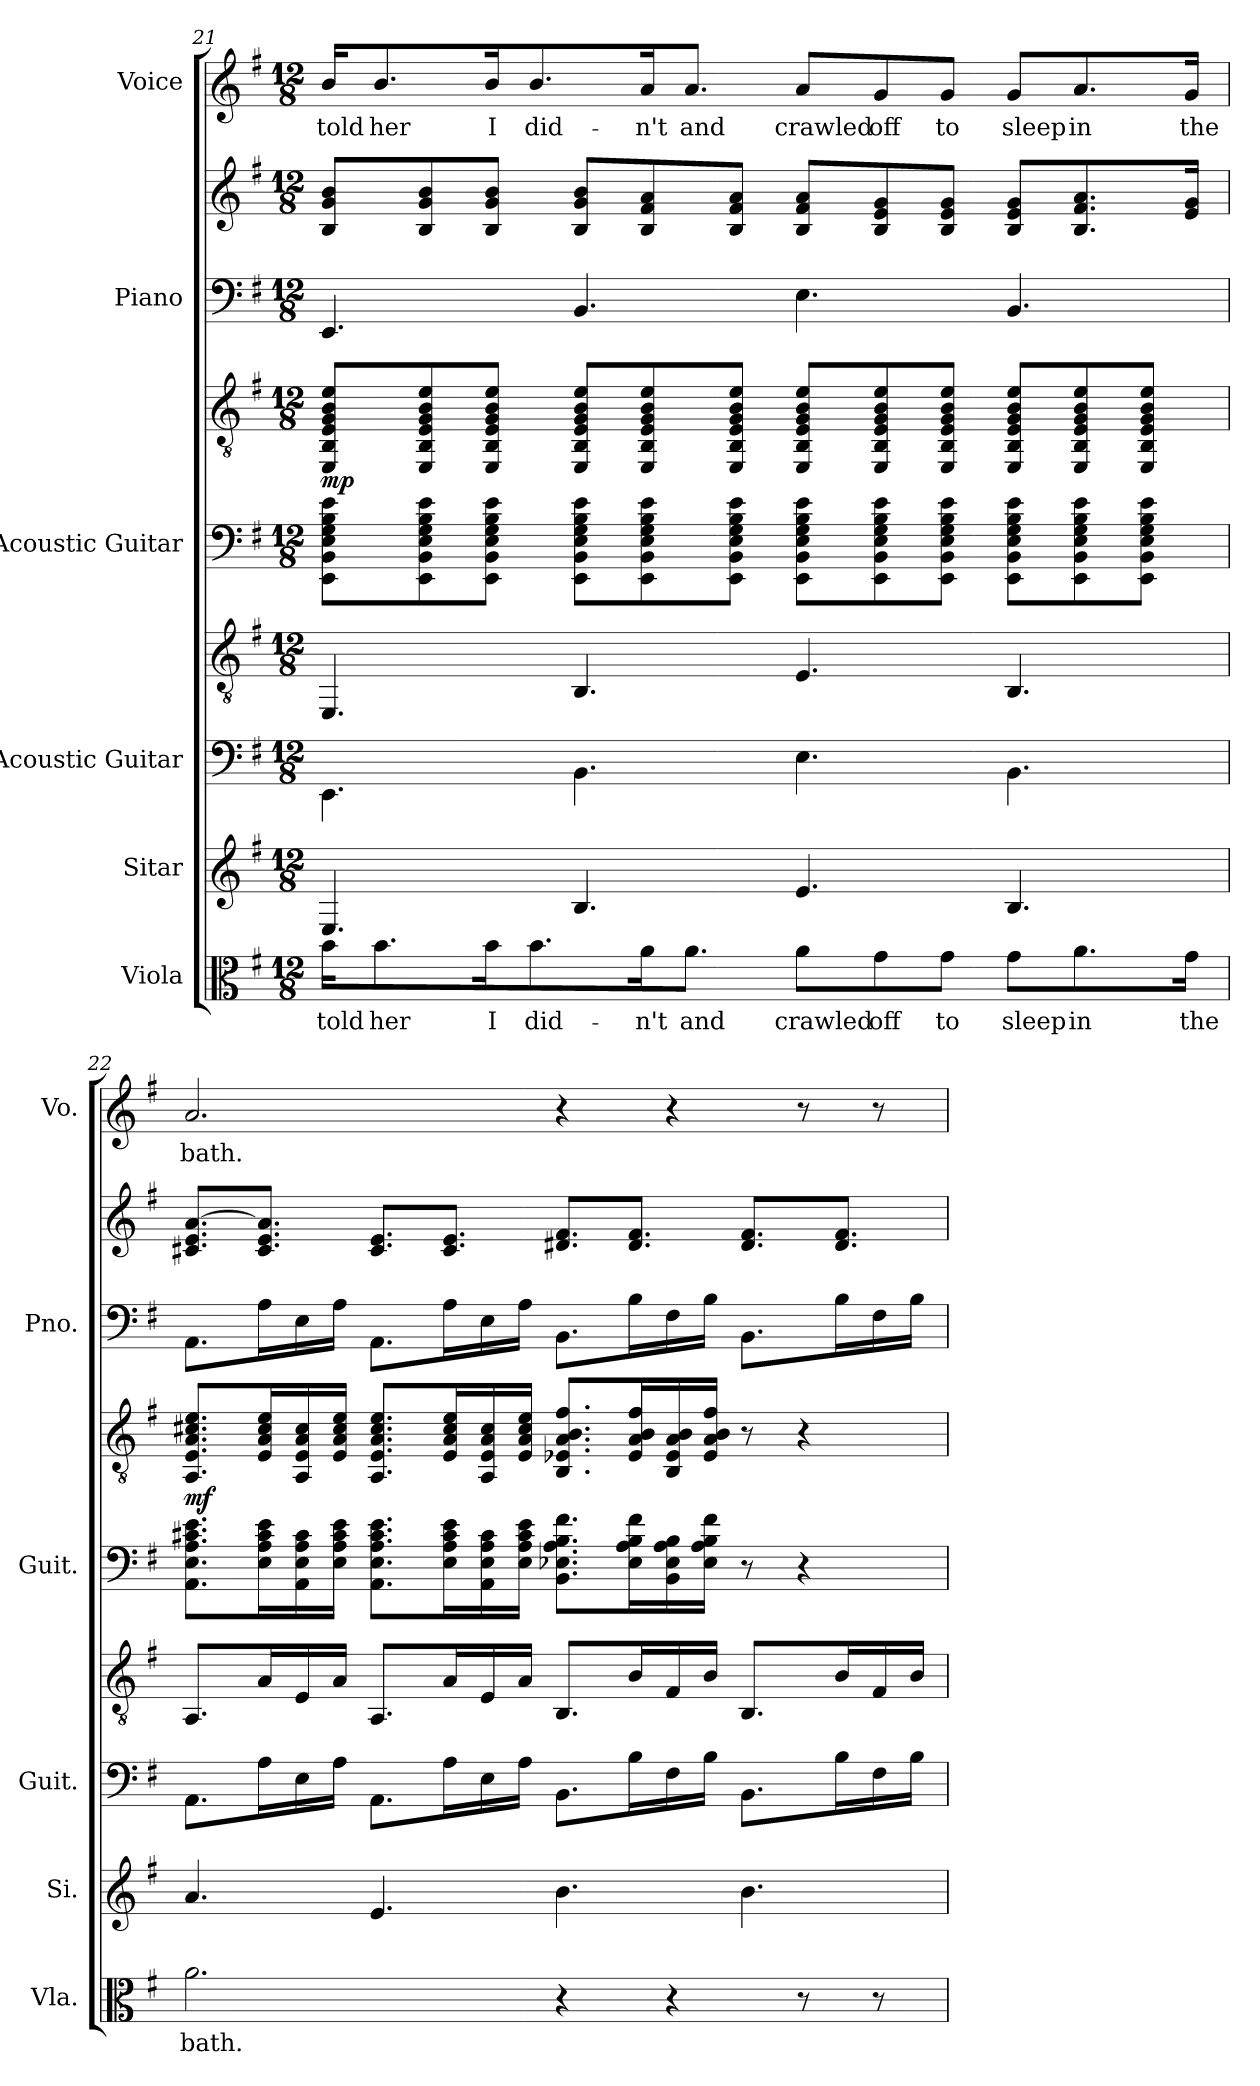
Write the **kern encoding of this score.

**kern	**text	**kern	**kern	**kern	**kern	**kern	**dynam	**kern	**kern	**kern	**text
*part6	*part6	*part5	*part4	*part4	*part3	*part3	*part3	*part2	*part2	*part1	*part1
*staff9	*staff9	*staff8	*staff7	*staff6	*staff5	*staff4	*staff4/5	*staff3	*staff2	*staff1	*staff1
*I"Viola	*	*I"Sitar	*I"Acoustic Guitar	*	*I"Acoustic Guitar	*	*	*I"Piano	*	*I"Voice	*
*I'Vla.	*	*I'Si.	*I'Guit.	*	*I'Guit.	*	*	*I'Pno.	*	*I'Vo.	*
*clefC3	*	*clefG2	*	*clefGv2	*	*clefGv2	*	*clefF4	*clefG2	*clefG2	*
*k[f#]	*	*k[f#]	*k[f#]	*k[f#]	*k[f#]	*k[f#]	*	*k[f#]	*k[f#]	*k[f#]	*
*M12/8	*	*M12/8	*M12/8	*M12/8	*M12/8	*M12/8	*	*M12/8	*M12/8	*M12/8	*
=21	=21	=21	=21	=21	=21	=21	=21	=21	=21	=21	=21
!	!	!	!	!	!	!	!LO:DY:b	!	!	!	!
16b\KL	told	4.E/	4.EE\	4.EE/	8EE\ 8BB\ 8E\ 8G\ 8B\ 8e\L	8EE/ 8BB/ 8E/ 8G/ 8B/ 8e/L	mp	4.EE/	8B/ 8g/ 8b/L	16b/KL	told
8.b\	her	.	.	.	.	.	.	.	.	8.b/	her
.	.	.	.	.	8EE\ 8BB\ 8E\ 8G\ 8B\ 8e\	8EE/ 8BB/ 8E/ 8G/ 8B/ 8e/	.	.	8B/ 8g/ 8b/	.	.
16b\K	I	.	.	.	8EE\ 8BB\ 8E\ 8G\ 8B\ 8e\J	8EE/ 8BB/ 8E/ 8G/ 8B/ 8e/J	.	.	8B/ 8g/ 8b/J	16b/K	I
8.b\	did-	.	.	.	.	.	.	.	.	8.b/	did-
.	.	4.B/	4.BB\	4.BB/	8EE\ 8BB\ 8E\ 8G\ 8B\ 8e\L	8EE/ 8BB/ 8E/ 8G/ 8B/ 8e/L	.	4.BB/	8B/ 8g/ 8b/L	.	.
16a\K	-n't	.	.	.	8EE\ 8BB\ 8E\ 8G\ 8B\ 8e\	8EE/ 8BB/ 8E/ 8G/ 8B/ 8e/	.	.	8B/ 8f#/ 8a/	16a/K	-n't
8.a\J	and	.	.	.	.	.	.	.	.	8.a/J	and
.	.	.	.	.	8EE\ 8BB\ 8E\ 8G\ 8B\ 8e\J	8EE/ 8BB/ 8E/ 8G/ 8B/ 8e/J	.	.	8B/ 8f#/ 8a/J	.	.
8a\L	crawled	4.e/	4.E\	4.E/	8EE\ 8BB\ 8E\ 8G\ 8B\ 8e\L	8EE/ 8BB/ 8E/ 8G/ 8B/ 8e/L	.	4.E\	8B/ 8f#/ 8a/L	8a/L	crawled
8g\	off	.	.	.	8EE\ 8BB\ 8E\ 8G\ 8B\ 8e\	8EE/ 8BB/ 8E/ 8G/ 8B/ 8e/	.	.	8B/ 8e/ 8g/	8g/	off
8g\J	to	.	.	.	8EE\ 8BB\ 8E\ 8G\ 8B\ 8e\J	8EE/ 8BB/ 8E/ 8G/ 8B/ 8e/J	.	.	8B/ 8e/ 8g/J	8g/J	to
8g\L	sleep	4.B/	4.BB\	4.BB/	8EE\ 8BB\ 8E\ 8G\ 8B\ 8e\L	8EE/ 8BB/ 8E/ 8G/ 8B/ 8e/L	.	4.BB/	8B/ 8e/ 8g/L	8g/L	sleep
8.a\	in	.	.	.	8EE\ 8BB\ 8E\ 8G\ 8B\ 8e\	8EE/ 8BB/ 8E/ 8G/ 8B/ 8e/	.	.	8.B/ 8.f#/ 8.a/	8.a/	in
.	.	.	.	.	8EE\ 8BB\ 8E\ 8G\ 8B\ 8e\J	8EE/ 8BB/ 8E/ 8G/ 8B/ 8e/J	.	.	.	.	.
16g\Jk	the	.	.	.	.	.	.	.	16e/ 16g/Jk	16g/Jk	the
!!LO:PB:g=z
=22	=22	=22	=22	=22	=22	=22	=22	=22	=22	=22	=22
!	!	!	!	!	!	!	!LO:DY:b	!	!	!	!
2.a\	bath.	4.a/	8.AA\L	8.AA/L	8.AA\ 8.E\ 8.A\ 8.c#X\ 8.e\L	8.AA/ 8.E/ 8.A/ 8.c#X/ 8.e/L	mf	8.AA\L	8.c#X/ 8.e/ [8.a/L	2.a/	bath.
.	.	.	16A\L	16A/L	16E\ 16A\ 16c#\ 16e\L	16E/ 16A/ 16c#/ 16e/L	.	16A\L	8.c#/ 8.e/ 8.a/]J	.	.
.	.	.	16E\	16E/	16AA\ 16E\ 16A\ 16c#\	16AA/ 16E/ 16A/ 16c#/	.	16E\	.	.	.
.	.	.	16A\JJ	16A/JJ	16E\ 16A\ 16c#\ 16e\JJ	16E/ 16A/ 16c#/ 16e/JJ	.	16A\JJ	.	.	.
.	.	4.e/	8.AA\L	8.AA/L	8.AA\ 8.E\ 8.A\ 8.c#\ 8.e\L	8.AA/ 8.E/ 8.A/ 8.c#/ 8.e/L	.	8.AA\L	8.c#/ 8.e/L	.	.
.	.	.	16A\L	16A/L	16E\ 16A\ 16c#\ 16e\L	16E/ 16A/ 16c#/ 16e/L	.	16A\L	8.c#/ 8.e/J	.	.
.	.	.	16E\	16E/	16AA\ 16E\ 16A\ 16c#\	16AA/ 16E/ 16A/ 16c#/	.	16E\	.	.	.
.	.	.	16A\JJ	16A/JJ	16E\ 16A\ 16c#\ 16e\JJ	16E/ 16A/ 16c#/ 16e/JJ	.	16A\JJ	.	.	.
4r	.	4.b\	8.BB\L	8.BB/L	8.BB\ 8.E-X\ 8.A\ 8.B\ 8.f#\L	8.BB/ 8.E-X/ 8.A/ 8.B/ 8.f#/L	.	8.BB\L	8.d#X/ 8.f#/L	4r	.
.	.	.	16B\L	16B/L	16E-\ 16A\ 16B\ 16f#\L	16E-/ 16A/ 16B/ 16f#/L	.	16B\L	8.d#/ 8.f#/J	.	.
4r	.	.	16F#\	16F#/	16BB\ 16E-\ 16A\ 16B\	16BB/ 16E-/ 16A/ 16B/	.	16F#\	.	4r	.
.	.	.	16B\JJ	16B/JJ	16E-\ 16A\ 16B\ 16f#\JJ	16E-/ 16A/ 16B/ 16f#/JJ	.	16B\JJ	.	.	.
.	.	4.b\	8.BB\L	8.BB/L	8r	8r	.	8.BB\L	8.d#/ 8.f#/L	.	.
8r	.	.	.	.	4r	4r	.	.	.	8r	.
.	.	.	16B\L	16B/L	.	.	.	16B\L	8.d#/ 8.f#/J	.	.
8r	.	.	16F#\	16F#/	.	.	.	16F#\	.	8r	.
.	.	.	16B\JJ	16B/JJ	.	.	.	16B\JJ	.	.	.
=	=	=	=	=	=	=	=	=	=	=	=
*-	*-	*-	*-	*-	*-	*-	*-	*-	*-	*-	*-
